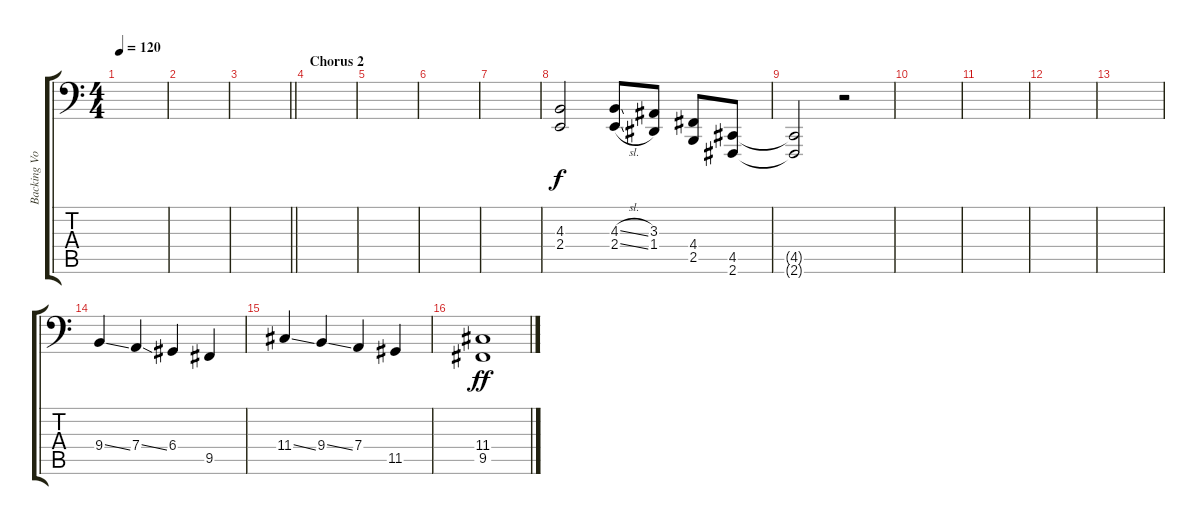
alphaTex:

\track ("Backing Vocals (Joel, Felix)" "Backing Vo") {instrument lead2sawtooth}
\staff {score tabs}
\tuning (E3 B2 G2 D2 A1 E1) {hide}
\ts (4 4)
\tempo 120
\clef f4
\ks c
|
|
\barLineRight lightlight
|
\section ("" "Chorus 2")
|
|
|
|
(4.3 2.4).2 (4.3{sl} 2.4{sl}).8 (3.3 1.4).8 (4.4 2.5).8 (4.5 2.6).8 |
(4.5{t} 2.6{t}).2 r.2 |
|
|
|
|
9.4{ss}.4 7.4{ss}.4 6.4.4 9.5.4 |
11.4{ss}.4 9.4{ss}.4 7.4.4 11.5.4 |
(11.4 9.5).1{dy ff}
